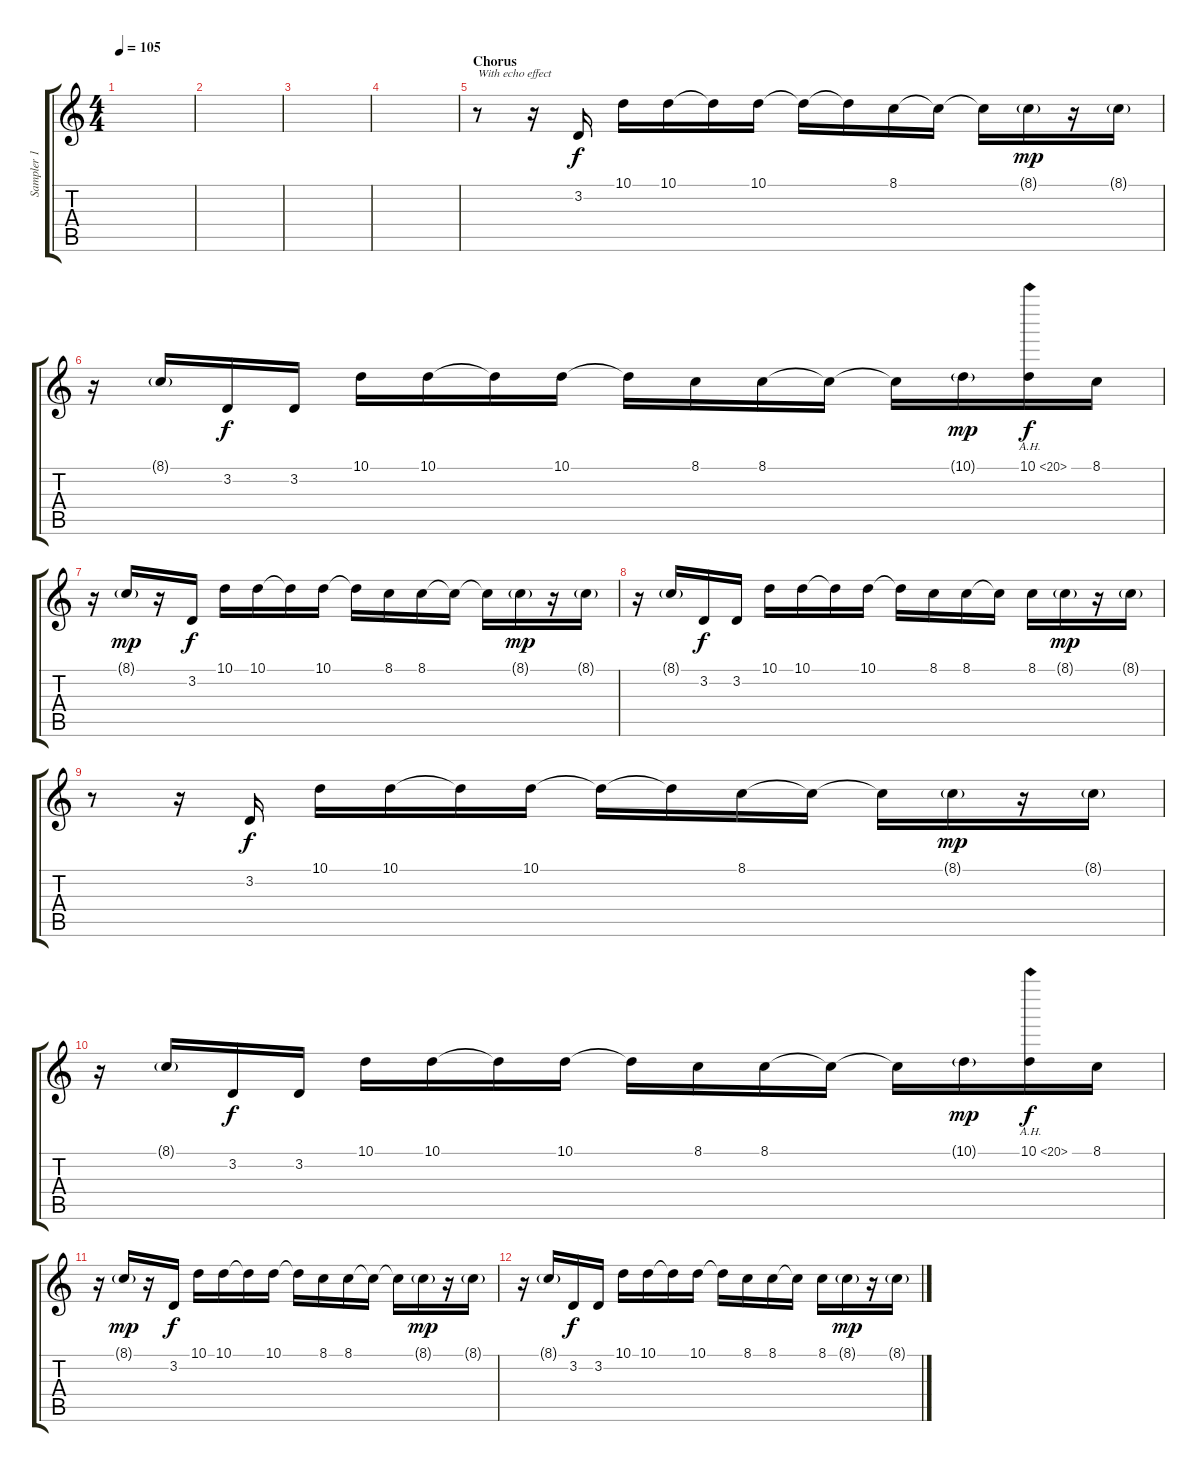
\track ("Sampler 1 (Joseph Hahn)" "Sampler 1 ") {instrument fx1rain}
\staff {score tabs}
\tuning (E4 B3 G3 D3 A2 E2) {hide}
\ts (4 4)
\tempo 105
\clef g2
\ks c
|
|
|
|
\section ("" "Chorus")
r.8{txt "With echo effect"} r.16 3.2.16 10.1.16 10.1.16 10.1{t}.16 10.1.16 10.1{t}.16 10.1{t}.16 8.1.16 8.1{t}.16 8.1{t}.16 8.1{g}.16{dy mp} r.16 8.1{g}.16 |
r.16 8.1{g}.16 3.2.16{dy f} 3.2.16 10.1.16 10.1.16 10.1{t}.16 10.1.16 10.1{t}.16 8.1.16 8.1.16 8.1{t}.16 8.1{t}.16 10.1{g}.16{dy mp} 10.1{ah 10}.16{dy f} 8.1.16 |
r.16 8.1{g}.16{dy mp} r.16 3.2.16{dy f} 10.1.16 10.1.16 10.1{t}.16 10.1.16 10.1{t}.16 8.1.16 8.1.16 8.1{t}.16 8.1{t}.16 8.1{g}.16{dy mp} r.16 8.1{g}.16 |
r.16 8.1{g}.16 3.2.16{dy f} 3.2.16 10.1.16 10.1.16 10.1{t}.16 10.1.16 10.1{t}.16 8.1.16 8.1.16 8.1{t}.16 8.1.16 8.1{g}.16{dy mp} r.16 8.1{g}.16 |
r.8 r.16 3.2.16{dy f} 10.1.16 10.1.16 10.1{t}.16 10.1.16 10.1{t}.16 10.1{t}.16 8.1.16 8.1{t}.16 8.1{t}.16 8.1{g}.16{dy mp} r.16 8.1{g}.16 |
r.16 8.1{g}.16 3.2.16{dy f} 3.2.16 10.1.16 10.1.16 10.1{t}.16 10.1.16 10.1{t}.16 8.1.16 8.1.16 8.1{t}.16 8.1{t}.16 10.1{g}.16{dy mp} 10.1{ah 10}.16{dy f} 8.1.16 |
r.16 8.1{g}.16{dy mp} r.16 3.2.16{dy f} 10.1.16 10.1.16 10.1{t}.16 10.1.16 10.1{t}.16 8.1.16 8.1.16 8.1{t}.16 8.1{t}.16 8.1{g}.16{dy mp} r.16 8.1{g}.16 |
r.16 8.1{g}.16 3.2.16{dy f} 3.2.16 10.1.16 10.1.16 10.1{t}.16 10.1.16 10.1{t}.16 8.1.16 8.1.16 8.1{t}.16 8.1.16 8.1{g}.16{dy mp} r.16 8.1{g}.16
